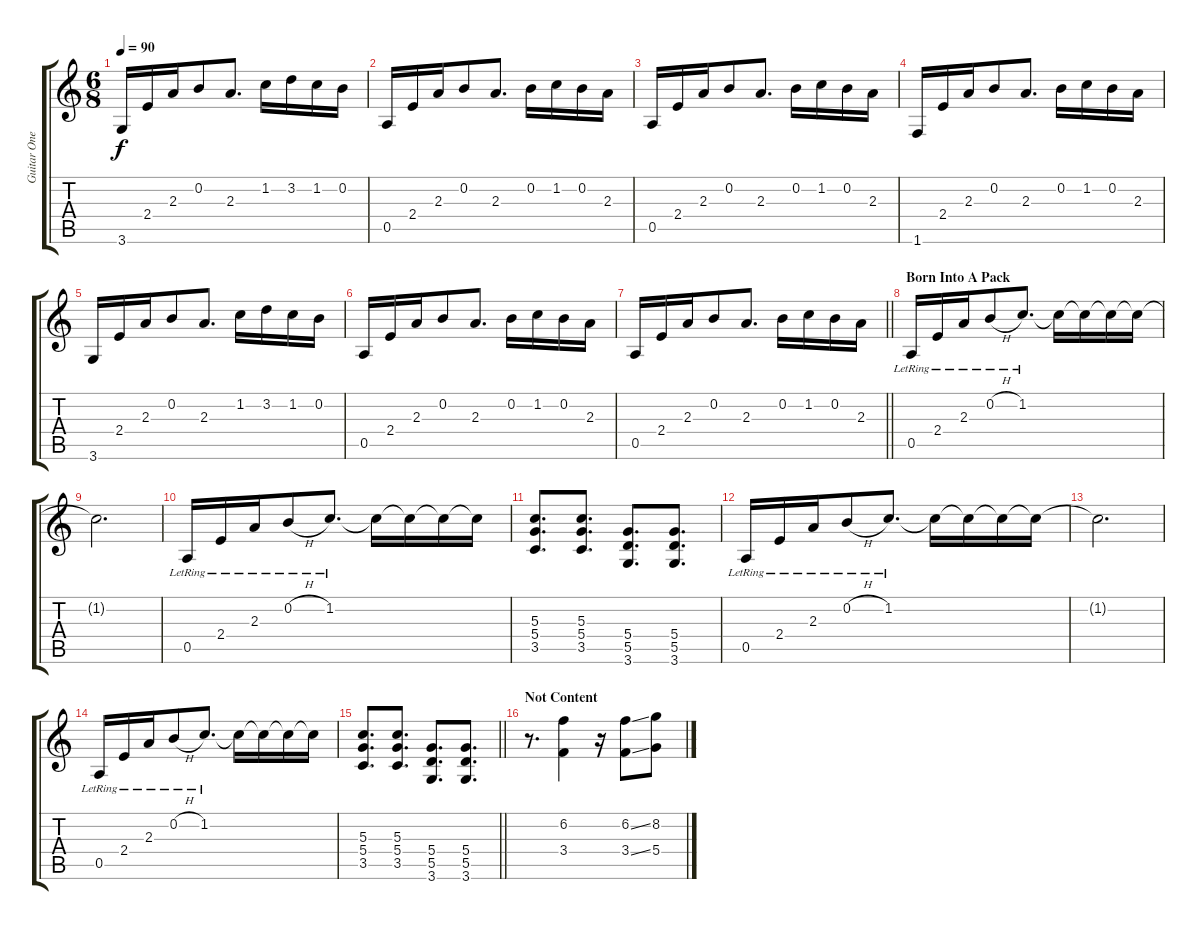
\track ("Guitar One" "Guitar One") {instrument overdrivenguitar}
\staff {score tabs}
\tuning (E4 B3 G3 D3 A2 E2) {hide}
\ts (6 8)
\tempo 90
\clef g2
\ks c
3.6.16{dy f} 2.4.16 2.3.16 0.2.8 2.3.8{d} 1.2.16 3.2.16 1.2.16 0.2.16 |
0.5.16 2.4.16 2.3.16 0.2.8 2.3.8{d} 0.2.16 1.2.16 0.2.16 2.3.16 |
0.5.16 2.4.16 2.3.16 0.2.8 2.3.8{d} 0.2.16 1.2.16 0.2.16 2.3.16 |
1.6.16 2.4.16 2.3.16 0.2.8 2.3.8{d} 0.2.16 1.2.16 0.2.16 2.3.16 |
3.6.16 2.4.16 2.3.16 0.2.8 2.3.8{d} 1.2.16 3.2.16 1.2.16 0.2.16 |
0.5.16 2.4.16 2.3.16 0.2.8 2.3.8{d} 0.2.16 1.2.16 0.2.16 2.3.16 |
\barLineRight lightlight
0.5.16 2.4.16 2.3.16 0.2.8 2.3.8{d} 0.2.16 1.2.16 0.2.16 2.3.16 |
\section ("" "Born Into A Pack")
0.5{lr}.16{volume 7} 2.4{lr}.16 2.3{lr}.16 0.2{h lr}.8 1.2{lr}.8{d} 1.2{t}.16 1.2{t}.16 1.2{t}.16 1.2{t}.16 |
1.2{t}.2{d} |
0.5{lr}.16 2.4{lr}.16 2.3{lr}.16 0.2{h lr}.8 1.2{lr}.8{d} 1.2{t}.16 1.2{t}.16 1.2{t}.16 1.2{t}.16 |
(5.3 5.4 3.5).8{d} (5.3 5.4 3.5).8{d} (5.4 5.5 3.6).8{d} (5.4 5.5 3.6).8{d} |
0.5{lr}.16{volume 7} 2.4{lr}.16 2.3{lr}.16 0.2{h lr}.8 1.2{lr}.8{d} 1.2{t}.16 1.2{t}.16 1.2{t}.16 1.2{t}.16 |
1.2{t}.2{d} |
0.5{lr}.16 2.4{lr}.16 2.3{lr}.16 0.2{h lr}.8 1.2{lr}.8{d} 1.2{t}.16 1.2{t}.16 1.2{t}.16 1.2{t}.16 |
\barLineRight lightlight
(5.3 5.4 3.5).8{d} (5.3 5.4 3.5).8{d} (5.4 5.5 3.6).8{d} (5.4 5.5 3.6).8{d} |
\section ("" "Not Content")
r.8{d volume 10} (6.2 3.4).4 r.16 (6.2{ss} 3.4{ss}).8 (8.2 5.4).8
